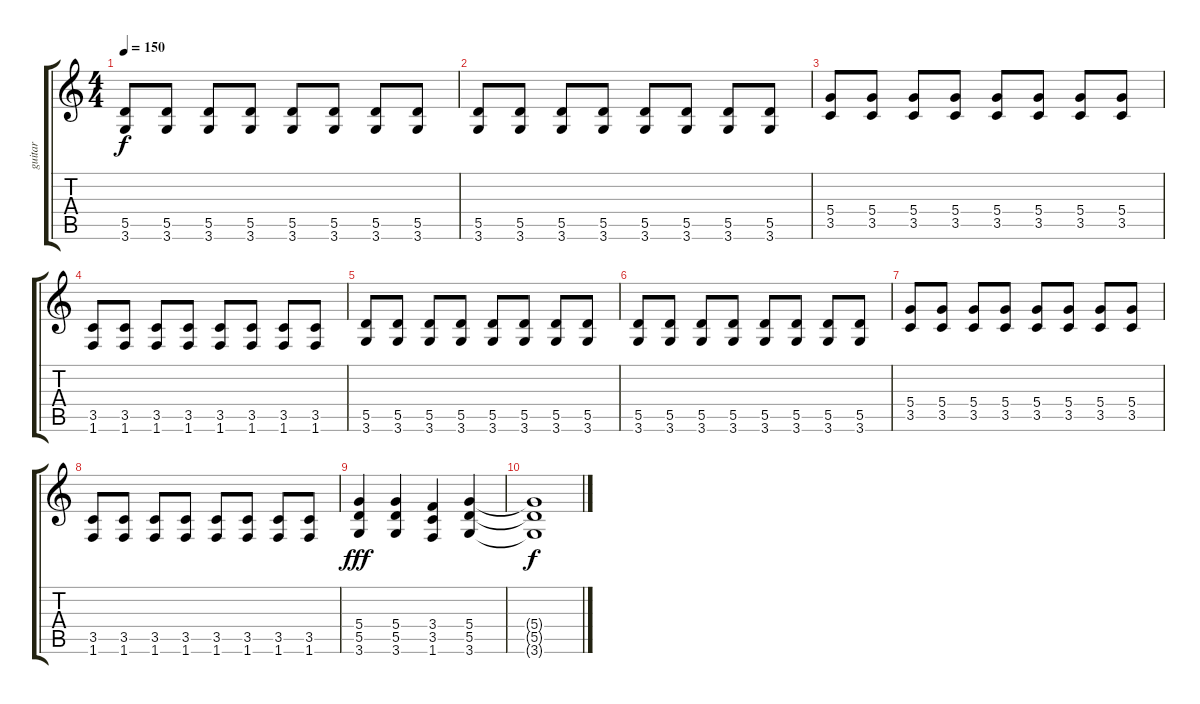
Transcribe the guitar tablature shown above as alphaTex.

\track ("guitar" "guitar") {instrument overdrivenguitar}
\staff {score tabs}
\tuning (E4 B3 G3 D3 A2 E2) {hide}
\ts (4 4)
\tempo 150
\clef g2
\ks c
(5.5 3.6).8{dy f} (5.5 3.6).8 (5.5 3.6).8 (5.5 3.6).8 (5.5 3.6).8 (5.5 3.6).8 (5.5 3.6).8 (5.5 3.6).8 |
(5.5 3.6).8 (5.5 3.6).8 (5.5 3.6).8 (5.5 3.6).8 (5.5 3.6).8 (5.5 3.6).8 (5.5 3.6).8 (5.5 3.6).8 |
(5.4 3.5).8 (5.4 3.5).8 (5.4 3.5).8 (5.4 3.5).8 (5.4 3.5).8 (5.4 3.5).8 (5.4 3.5).8 (5.4 3.5).8 |
(3.5 1.6).8 (3.5 1.6).8 (3.5 1.6).8 (3.5 1.6).8 (3.5 1.6).8 (3.5 1.6).8 (3.5 1.6).8 (3.5 1.6).8 |
(5.5 3.6).8 (5.5 3.6).8 (5.5 3.6).8 (5.5 3.6).8 (5.5 3.6).8 (5.5 3.6).8 (5.5 3.6).8 (5.5 3.6).8 |
(5.5 3.6).8 (5.5 3.6).8 (5.5 3.6).8 (5.5 3.6).8 (5.5 3.6).8 (5.5 3.6).8 (5.5 3.6).8 (5.5 3.6).8 |
(5.4 3.5).8 (5.4 3.5).8 (5.4 3.5).8 (5.4 3.5).8 (5.4 3.5).8 (5.4 3.5).8 (5.4 3.5).8 (5.4 3.5).8 |
(3.5 1.6).8 (3.5 1.6).8 (3.5 1.6).8 (3.5 1.6).8 (3.5 1.6).8 (3.5 1.6).8 (3.5 1.6).8 (3.5 1.6).8 |
(5.4 5.5 3.6).4{dy fff} (5.4 5.5 3.6).4 (3.4 3.5 1.6).4 (5.4 5.5 3.6).4 |
(5.4{t} 5.5{t} 3.6{t}).1{dy f}
